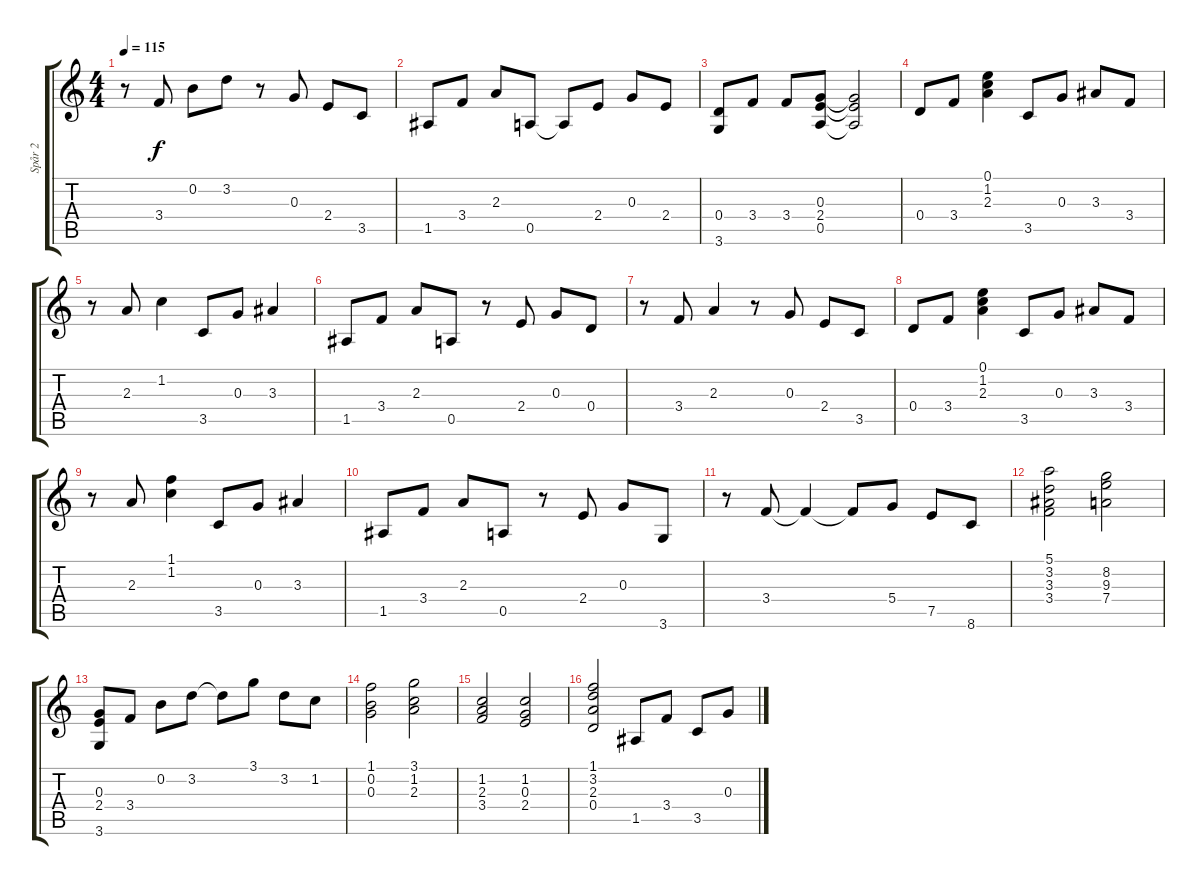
\track ("Spår 2" "Spår 2") {instrument acousticguitarnylon}
\staff {score tabs}
\tuning (E4 B3 G3 D3 A2 E2) {hide}
\ts (4 4)
\tempo 115
\clef g2
\ks c
r.8{dy f} 3.4.8 0.2.8 3.2.8 r.8 0.3.8 2.4.8 3.5.8 |
1.5.8 3.4.8 2.3.8 0.5.8 0.5{t}.8 2.4.8 0.3.8 2.4.8 |
(0.4 3.6).8 3.4.8 3.4.8 (0.3 2.4 0.5).8 (0.3{t} 2.4{t} 0.5{t}).2 |
0.4.8 3.4.8 (0.1 1.2 2.3).4 3.5.8 0.3.8 3.3.8 3.4.8 |
r.8 2.3.8 1.2.4 3.5.8 0.3.8 3.3.4 |
1.5.8 3.4.8 2.3.8 0.5.8 r.8 2.4.8 0.3.8 0.4.8 |
r.8 3.4.8 2.3.4 r.8 0.3.8 2.4.8 3.5.8 |
0.4.8 3.4.8 (0.1 1.2 2.3).4 3.5.8 0.3.8 3.3.8 3.4.8 |
r.8 2.3.8 (1.1 1.2).4 3.5.8 0.3.8 3.3.4 |
1.5.8 3.4.8 2.3.8 0.5.8 r.8 2.4.8 0.3.8 3.6.8 |
r.8 3.4.8 3.4{t}.4 3.4{t}.8 5.4.8 7.5.8 8.6.8 |
(5.1 3.2 3.3 3.4).2 (8.2 9.3 7.4).2 |
(0.3 2.4 3.6).8 3.4.8 0.2.8 3.2.8 3.2{t}.8 3.1.8 3.2.8 1.2.8 |
(1.1 0.2 0.3).2 (3.1 1.2 2.3).2 |
(1.2 2.3 3.4).2 (1.2 0.3 2.4).2 |
(1.1 3.2 2.3 0.4).2 1.5.8 3.4.8 3.5.8 0.3.8
